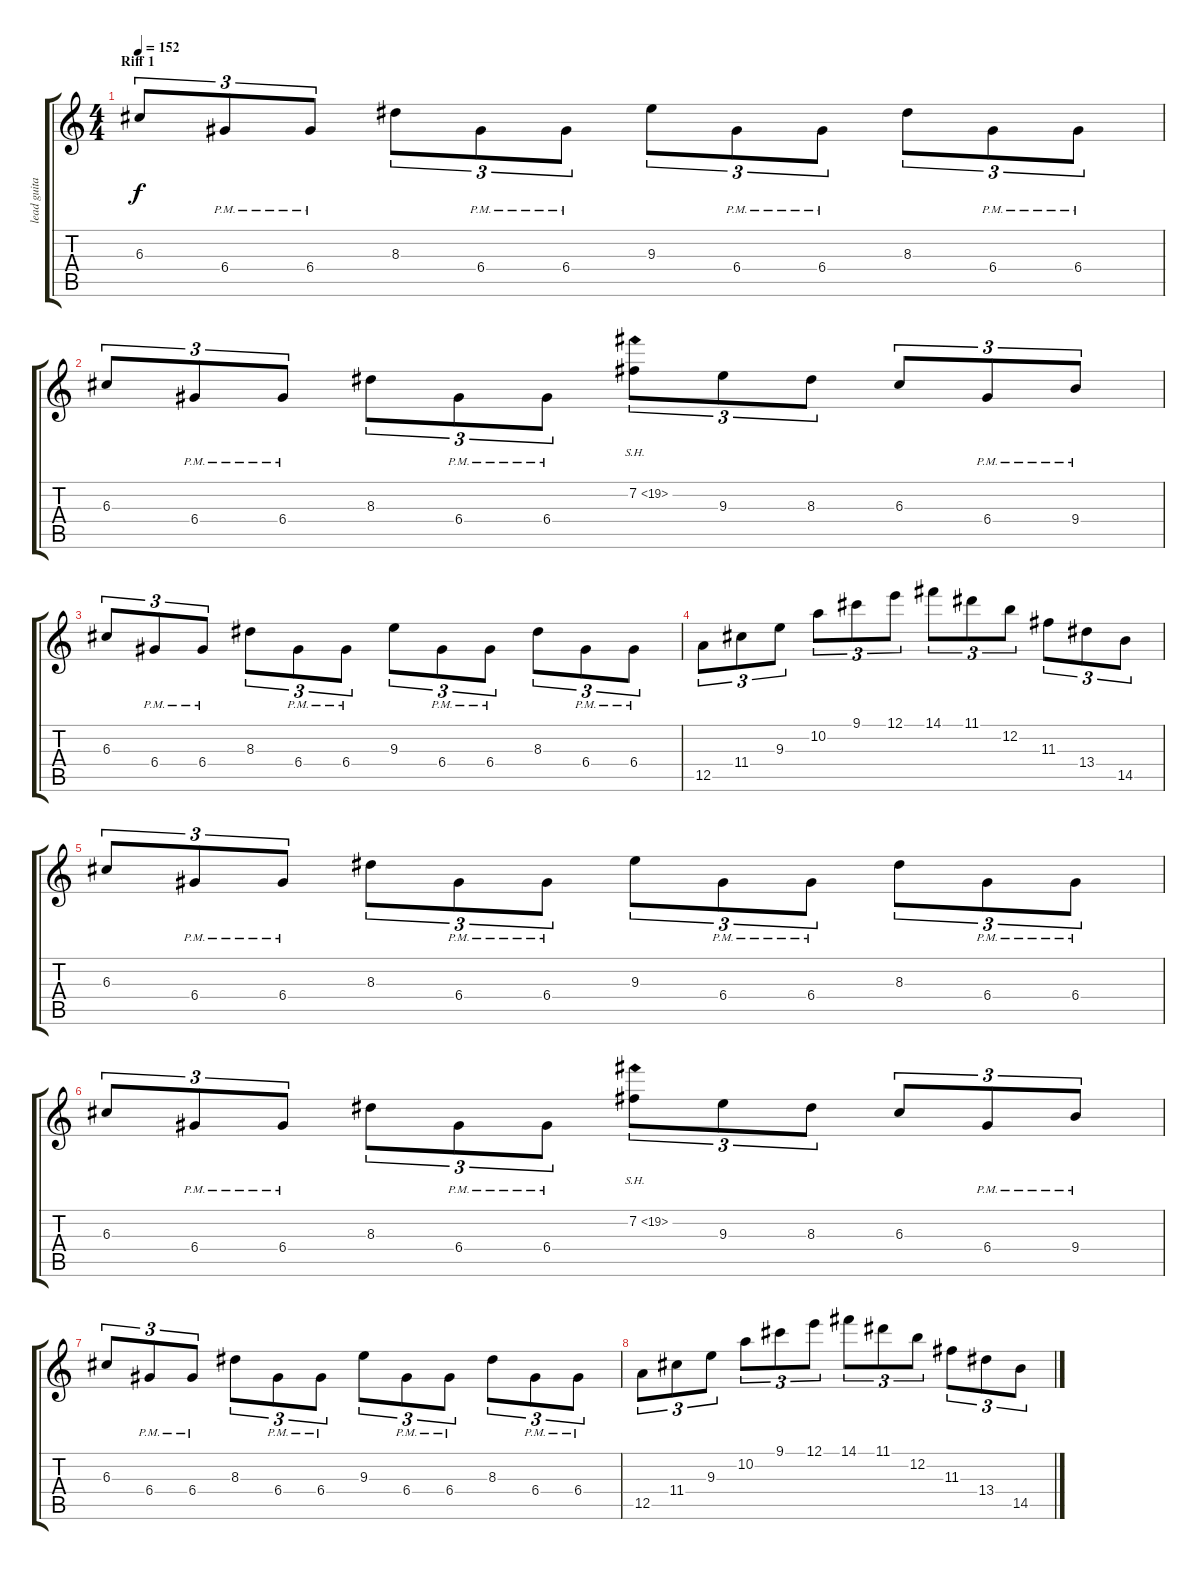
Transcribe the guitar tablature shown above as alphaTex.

\track ("lead guitar" "lead guita") {instrument distortionguitar}
\staff {score tabs}
\tuning (E4 B3 G3 D3 A2 E2) {hide}
\ts (4 4)
\section ("" "Riff 1")
\tempo 152
\clef g2
\ks c
6.3.8{tu (3 2) dy f} 6.4{pm}.8{tu (3 2)} 6.4{pm}.8{tu (3 2)} 8.3.8{tu (3 2)} 6.4{pm}.8{tu (3 2)} 6.4{pm}.8{tu (3 2)} 9.3.8{tu (3 2)} 6.4{pm}.8{tu (3 2)} 6.4{pm}.8{tu (3 2)} 8.3.8{tu (3 2)} 6.4{pm}.8{tu (3 2)} 6.4{pm}.8{tu (3 2)} |
6.3.8{tu (3 2)} 6.4{pm}.8{tu (3 2)} 6.4{pm}.8{tu (3 2)} 8.3.8{tu (3 2)} 6.4{pm}.8{tu (3 2)} 6.4{pm}.8{tu (3 2)} 7.2{sh 12}.8{tu (3 2)} 9.3.8{tu (3 2)} 8.3.8{tu (3 2)} 6.3.8{tu (3 2)} 6.4{pm}.8{tu (3 2)} 9.4{pm}.8{tu (3 2)} |
6.3.8{tu (3 2)} 6.4{pm}.8{tu (3 2)} 6.4{pm}.8{tu (3 2)} 8.3.8{tu (3 2)} 6.4{pm}.8{tu (3 2)} 6.4{pm}.8{tu (3 2)} 9.3.8{tu (3 2)} 6.4{pm}.8{tu (3 2)} 6.4{pm}.8{tu (3 2)} 8.3.8{tu (3 2)} 6.4{pm}.8{tu (3 2)} 6.4{pm}.8{tu (3 2)} |
12.5.8{tu (3 2)} 11.4.8{tu (3 2)} 9.3.8{tu (3 2)} 10.2.8{tu (3 2)} 9.1.8{tu (3 2)} 12.1.8{tu (3 2)} 14.1.8{tu (3 2)} 11.1.8{tu (3 2)} 12.2.8{tu (3 2)} 11.3.8{tu (3 2)} 13.4.8{tu (3 2)} 14.5.8{tu (3 2)} |
6.3.8{tu (3 2)} 6.4{pm}.8{tu (3 2)} 6.4{pm}.8{tu (3 2)} 8.3.8{tu (3 2)} 6.4{pm}.8{tu (3 2)} 6.4{pm}.8{tu (3 2)} 9.3.8{tu (3 2)} 6.4{pm}.8{tu (3 2)} 6.4{pm}.8{tu (3 2)} 8.3.8{tu (3 2)} 6.4{pm}.8{tu (3 2)} 6.4{pm}.8{tu (3 2)} |
6.3.8{tu (3 2)} 6.4{pm}.8{tu (3 2)} 6.4{pm}.8{tu (3 2)} 8.3.8{tu (3 2)} 6.4{pm}.8{tu (3 2)} 6.4{pm}.8{tu (3 2)} 7.2{sh 12}.8{tu (3 2)} 9.3.8{tu (3 2)} 8.3.8{tu (3 2)} 6.3.8{tu (3 2)} 6.4{pm}.8{tu (3 2)} 9.4{pm}.8{tu (3 2)} |
6.3.8{tu (3 2)} 6.4{pm}.8{tu (3 2)} 6.4{pm}.8{tu (3 2)} 8.3.8{tu (3 2)} 6.4{pm}.8{tu (3 2)} 6.4{pm}.8{tu (3 2)} 9.3.8{tu (3 2)} 6.4{pm}.8{tu (3 2)} 6.4{pm}.8{tu (3 2)} 8.3.8{tu (3 2)} 6.4{pm}.8{tu (3 2)} 6.4{pm}.8{tu (3 2)} |
12.5.8{tu (3 2)} 11.4.8{tu (3 2)} 9.3.8{tu (3 2)} 10.2.8{tu (3 2)} 9.1.8{tu (3 2)} 12.1.8{tu (3 2)} 14.1.8{tu (3 2)} 11.1.8{tu (3 2)} 12.2.8{tu (3 2)} 11.3.8{tu (3 2)} 13.4.8{tu (3 2)} 14.5.8{tu (3 2)}
